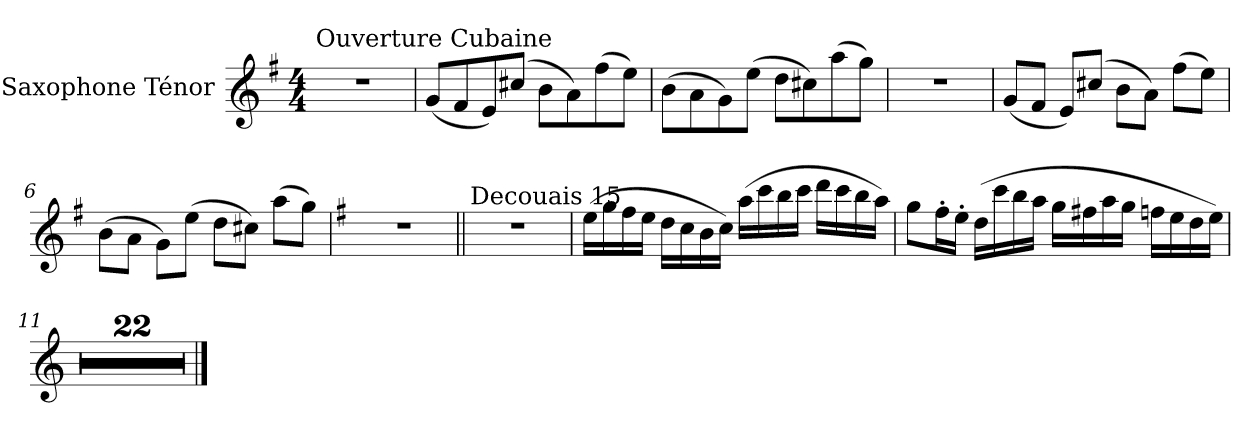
**kern
*part1
*staff1
*I"Saxophone Ténor
*I'Sax. T.
*clefG2
*ITrd8c14
*k[f#]
*M4/4
=1
!LO:TX:a:t=Ouverture Cubaine
1r
=2
(8G/L
8F#/
8E/)
(8c#X/J
8B\L
8A\)
(8f#\
8e\J)
=3
(8B\L
8A\
8G\)
(8e\J
8d\L
8c#X\)
(8a\
8g\J)
=4
1r
=5
(8G/L
8F#/J
8E/L)
(8c#X/J
8B\L
8A\J)
(8f#\L
8e\J)
!!LO:LB:g=z
=6
(8B\L
8A\J
8G\L)
(8e\J
8d\L
8c#X\J)
(8a\L
8g\J)
=7
*k[f#]
1r
=8||
*k[]
*MM60
!LO:TX:a:t=Decouais 15
1r
=9
(16e\LL
16g\
16f\
16e\JJ
16d\LL
16c\
16B\
16c\JJ)
(16a\LL
16cc\
16b\
16cc\JJ
16dd\LL
16cc\
16b\
16a\JJ)
!!LO:LB:g=z
=10
8g\L
16f'\L
16e'\JJ
(16d\LL
16cc\
16b\
16a\JJ
16g\LL
16f#X\
16a\
16g\JJ
16fn\LL
16e\
16d\
16e\JJ)
=11
1r
=12
1r
=13
1r
=14
1r
=15
1r
=16
1r
=17
1r
=18
1r
=19
1r
=20
1r
=21
1r
!!LO:LB:g=z
=22
1r
=23
1r
=24
1r
=25
1r
=26
1r
=27
1r
=28
1r
=29
1r
=30
1r
=31
1r
=32
1r
==
*-
